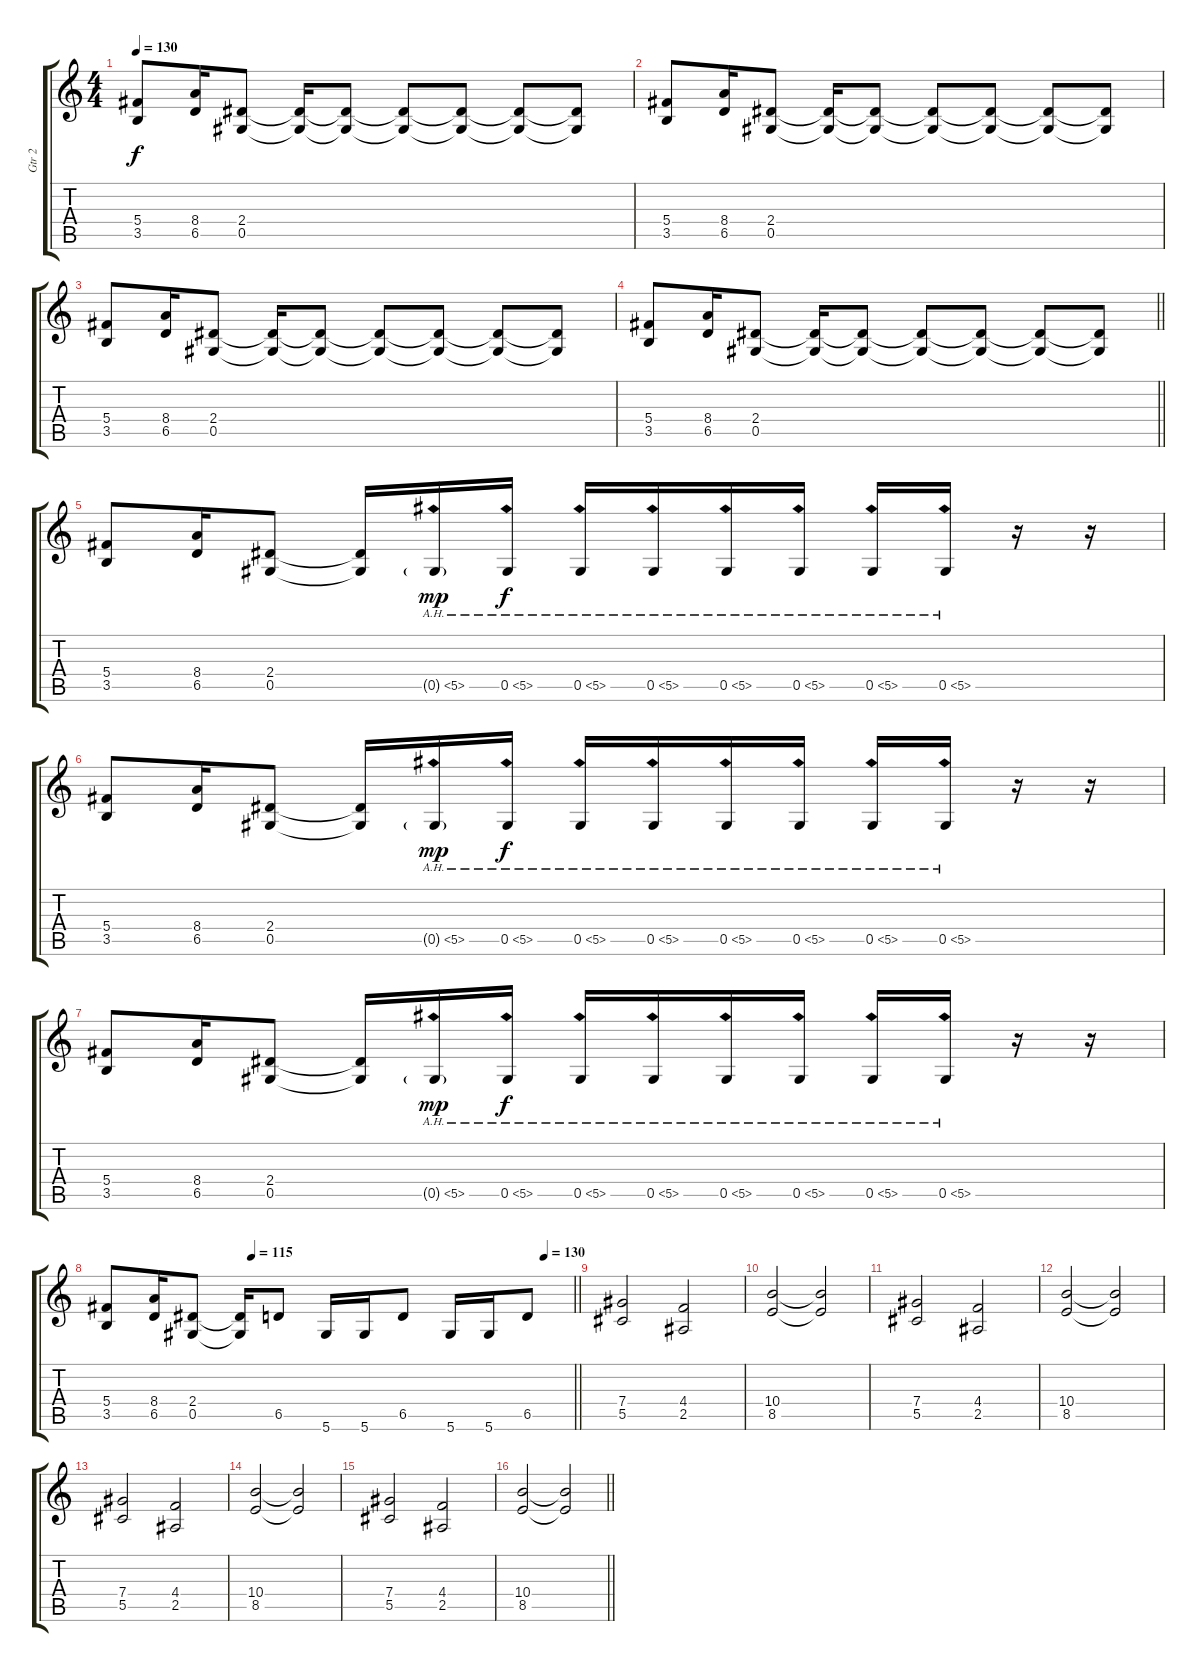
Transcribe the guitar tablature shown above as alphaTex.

\track ("Gtr 2" "Gtr 2") {instrument distortionguitar}
\staff {score tabs}
\tuning (Eb4 Bb3 Gb3 Db3 Ab2 Eb2) {hide}
\ts (4 4)
\tempo 130
\clef g2
\ks c
(5.4 3.5).8{dy f instrument distortionguitar} (8.4 6.5).16 (2.4 0.5).8 (2.4{t} 0.5{t}).16 (2.4{t} 0.5{t}).8 (2.4{t} 0.5{t}).8 (2.4{t} 0.5{t}).8 (2.4{t} 0.5{t}).8 (2.4{t} 0.5{t}).8 |
(5.4 3.5).8 (8.4 6.5).16 (2.4 0.5).8 (2.4{t} 0.5{t}).16 (2.4{t} 0.5{t}).8 (2.4{t} 0.5{t}).8 (2.4{t} 0.5{t}).8 (2.4{t} 0.5{t}).8 (2.4{t} 0.5{t}).8 |
(5.4 3.5).8 (8.4 6.5).16 (2.4 0.5).8 (2.4{t} 0.5{t}).16 (2.4{t} 0.5{t}).8 (2.4{t} 0.5{t}).8 (2.4{t} 0.5{t}).8 (2.4{t} 0.5{t}).8 (2.4{t} 0.5{t}).8 |
\barLineRight lightlight
(5.4 3.5).8 (8.4 6.5).16 (2.4 0.5).8 (2.4{t} 0.5{t}).16 (2.4{t} 0.5{t}).8 (2.4{t} 0.5{t}).8 (2.4{t} 0.5{t}).8 (2.4{t} 0.5{t}).8 (2.4{t} 0.5{t}).8 |
(5.4 3.5).8 (8.4 6.5).16 (2.4 0.5).8 (2.4{t} 0.5{t}).16 0.5{ah 5 g}.16{dy mp} 0.5{ah 5}.16{dy f} 0.5{ah 5}.16 0.5{ah 5}.16 0.5{ah 5}.16 0.5{ah 5}.16 0.5{ah 5}.16 0.5{ah 5}.16 r.16 r.16 |
(5.4 3.5).8 (8.4 6.5).16 (2.4 0.5).8 (2.4{t} 0.5{t}).16 0.5{ah 5 g}.16{dy mp} 0.5{ah 5}.16{dy f} 0.5{ah 5}.16 0.5{ah 5}.16 0.5{ah 5}.16 0.5{ah 5}.16 0.5{ah 5}.16 0.5{ah 5}.16 r.16 r.16 |
(5.4 3.5).8 (8.4 6.5).16 (2.4 0.5).8 (2.4{t} 0.5{t}).16 0.5{ah 5 g}.16{dy mp} 0.5{ah 5}.16{dy f} 0.5{ah 5}.16 0.5{ah 5}.16 0.5{ah 5}.16 0.5{ah 5}.16 0.5{ah 5}.16 0.5{ah 5}.16 r.16 r.16 |
\tempo (115 0.3125)
\tempo (130 0.9375)
\barLineRight lightlight
(5.4 3.5).8 (8.4 6.5).16 (2.4 0.5).8 (2.4{t} 0.5{t}).16 6.5.8 5.6.16 5.6.16 6.5.8 5.6.16 5.6.16 6.5.8 |
(7.4 5.5).2 (4.4 2.5).2 |
(10.4 8.5).2 (10.4{t} 8.5{t}).2 |
(7.4 5.5).2 (4.4 2.5).2 |
(10.4 8.5).2 (10.4{t} 8.5{t}).2 |
(7.4 5.5).2 (4.4 2.5).2 |
(10.4 8.5).2 (10.4{t} 8.5{t}).2 |
(7.4 5.5).2 (4.4 2.5).2 |
\barLineRight lightlight
(10.4 8.5).2 (10.4{t} 8.5{t}).2
